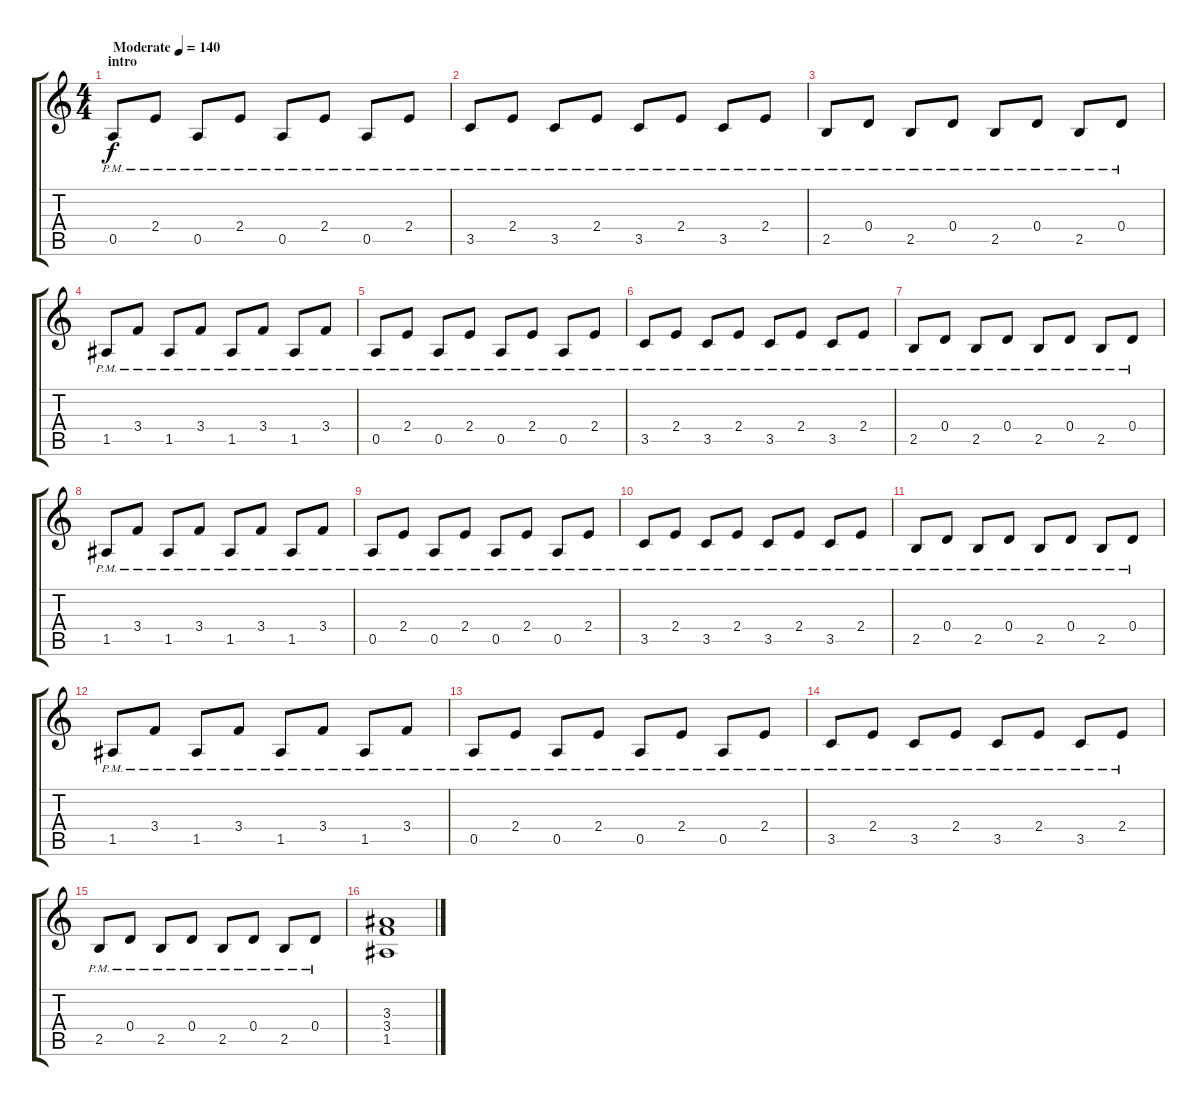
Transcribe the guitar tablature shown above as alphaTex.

\track "" {instrument overdrivenguitar}
\staff {score tabs}
\tuning (E4 B3 G3 D3 A2 E2) {hide}
\ts (4 4)
\section ("" "intro")
\tempo (140 "Moderate")
\clef g2
\ks c
0.5{pm}.8{dy f instrument overdrivenguitar} 2.4{pm}.8 0.5{pm}.8 2.4{pm}.8 0.5{pm}.8 2.4{pm}.8 0.5{pm}.8 2.4{pm}.8 |
3.5{pm}.8 2.4{pm}.8 3.5{pm}.8 2.4{pm}.8 3.5{pm}.8 2.4{pm}.8 3.5{pm}.8 2.4{pm}.8 |
2.5{pm}.8 0.4{pm}.8 2.5{pm}.8 0.4{pm}.8 2.5{pm}.8 0.4{pm}.8 2.5{pm}.8 0.4{pm}.8 |
1.5{pm}.8 3.4{pm}.8 1.5{pm}.8 3.4{pm}.8 1.5{pm}.8 3.4{pm}.8 1.5{pm}.8 3.4{pm}.8 |
0.5{pm}.8 2.4{pm}.8 0.5{pm}.8 2.4{pm}.8 0.5{pm}.8 2.4{pm}.8 0.5{pm}.8 2.4{pm}.8 |
3.5{pm}.8 2.4{pm}.8 3.5{pm}.8 2.4{pm}.8 3.5{pm}.8 2.4{pm}.8 3.5{pm}.8 2.4{pm}.8 |
2.5{pm}.8 0.4{pm}.8 2.5{pm}.8 0.4{pm}.8 2.5{pm}.8 0.4{pm}.8 2.5{pm}.8 0.4{pm}.8 |
1.5{pm}.8 3.4{pm}.8 1.5{pm}.8 3.4{pm}.8 1.5{pm}.8 3.4{pm}.8 1.5{pm}.8 3.4{pm}.8 |
0.5{pm}.8 2.4{pm}.8 0.5{pm}.8 2.4{pm}.8 0.5{pm}.8 2.4{pm}.8 0.5{pm}.8 2.4{pm}.8 |
3.5{pm}.8 2.4{pm}.8 3.5{pm}.8 2.4{pm}.8 3.5{pm}.8 2.4{pm}.8 3.5{pm}.8 2.4{pm}.8 |
2.5{pm}.8 0.4{pm}.8 2.5{pm}.8 0.4{pm}.8 2.5{pm}.8 0.4{pm}.8 2.5{pm}.8 0.4{pm}.8 |
1.5{pm}.8 3.4{pm}.8 1.5{pm}.8 3.4{pm}.8 1.5{pm}.8 3.4{pm}.8 1.5{pm}.8 3.4{pm}.8 |
0.5{pm}.8 2.4{pm}.8 0.5{pm}.8 2.4{pm}.8 0.5{pm}.8 2.4{pm}.8 0.5{pm}.8 2.4{pm}.8 |
3.5{pm}.8 2.4{pm}.8 3.5{pm}.8 2.4{pm}.8 3.5{pm}.8 2.4{pm}.8 3.5{pm}.8 2.4{pm}.8 |
2.5{pm}.8 0.4{pm}.8 2.5{pm}.8 0.4{pm}.8 2.5{pm}.8 0.4{pm}.8 2.5{pm}.8 0.4{pm}.8 |
(3.3 3.4 1.5).1
